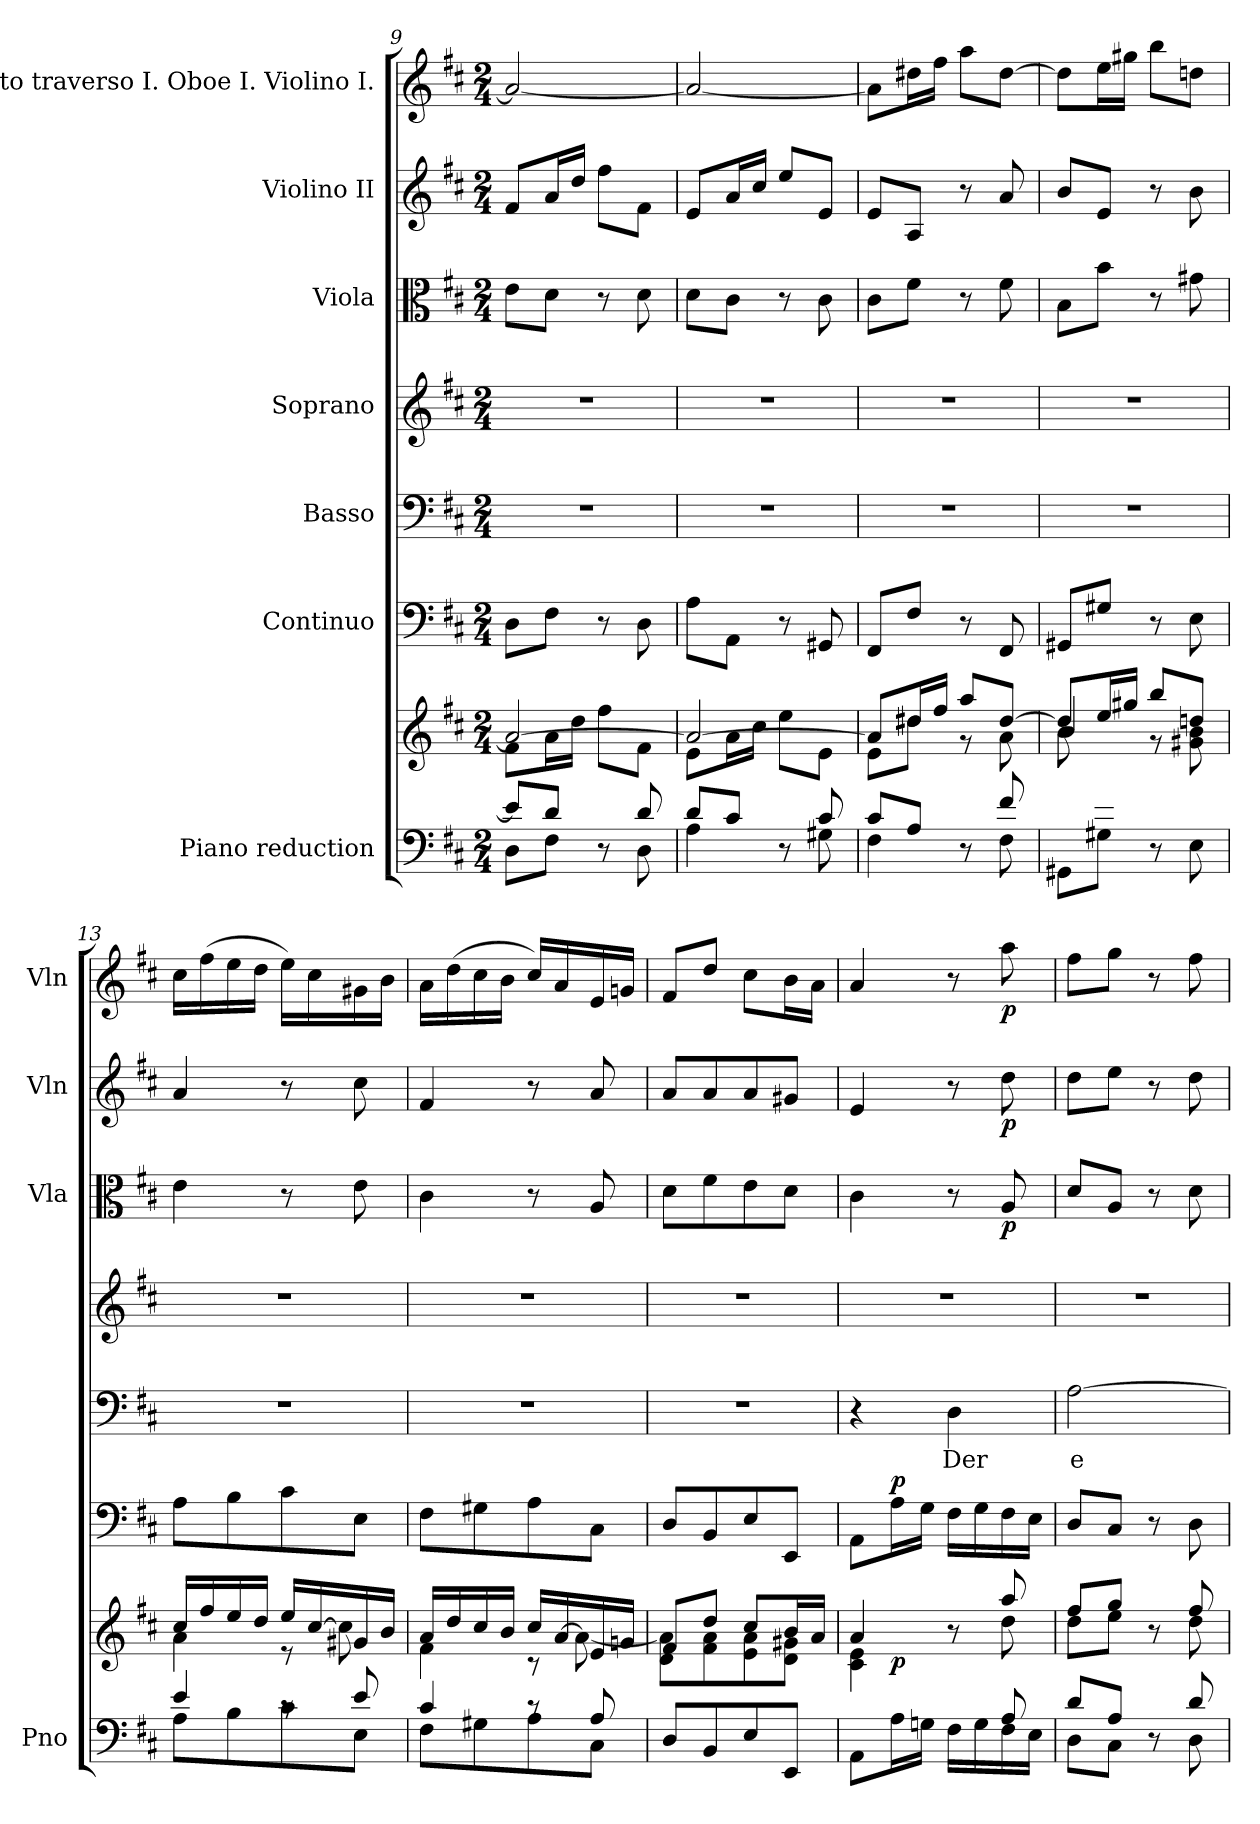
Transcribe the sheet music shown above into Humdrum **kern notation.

**kern	**kern	**dynam	**kern	**dynam	**kern	**text	**kern	**kern	**dynam	**kern	**dynam	**kern	**dynam
*part7	*part7	*part7	*part6	*part6	*part5	*part5	*part4	*part3	*part3	*part2	*part2	*part1	*part1
*staff8	*staff7	*staff7/8	*staff6	*staff6	*staff5	*staff5	*staff4	*staff3	*staff3	*staff2	*staff2	*staff1	*staff1
*I"Piano reduction	*	*	*I"Continuo	*	*I"Basso	*	*I"Soprano	*I"Viola	*	*I"Violino II	*	*I"Flauto traverso I. Oboe I. Violino I.	*
*I'Pno	*	*	*	*	*	*	*	*I'Vla	*	*I'Vln	*	*I'Vln	*
!!LO:LB:g=z
*clefF4	*clefG2	*	*clefF4	*	*clefF4	*	*clefG2	*clefC3	*	*clefG2	*	*clefG2	*
*k[f#c#]	*k[f#c#]	*	*k[f#c#]	*	*k[f#c#]	*	*k[f#c#]	*k[f#c#]	*	*k[f#c#]	*	*k[f#c#]	*
*M2/4	*M2/4	*	*M2/4	*	*M2/4	*	*M2/4	*M2/4	*	*M2/4	*	*M2/4	*
=9	=9	=9	=9	=9	=9	=9	=9	=9	=9	=9	=9	=9	=9
*^	*^	*	*	*	*	*	*	*	*	*	*	*	*
8e/L]	8D\L	2a/_	8f#\L	.	8D\L	.	2r	.	2r	8e\L	.	8f#/L	.	2a/_	.
8d/J	8F#\J	.	16a\L	.	8F#\J	.	.	.	.	8d\J	.	16a/L	.	.	.
.	.	.	16dd\JJ	.	.	.	.	.	.	.	.	16dd/JJ	.	.	.
8r	8ryy	.	8ff#\L	.	8r	.	.	.	.	8r	.	8ff#\L	.	.	.
8d/	8D\	.	8f#\J	.	8D\	.	.	.	.	8d\	.	8f#\J	.	.	.
=10	=10	=10	=10	=10	=10	=10	=10	=10	=10	=10	=10	=10	=10	=10	=10
8d/L	4A\	2a/_	8e\L	.	8A\L	.	2r	.	2r	8d\L	.	8e/L	.	2a/_	.
8c#/J	.	.	16a\L	.	8AA\J	.	.	.	.	8c#\J	.	16a/L	.	.	.
.	.	.	16cc#\JJ	.	.	.	.	.	.	.	.	16cc#/JJ	.	.	.
8r	8ryy	.	8ee\L	.	8r	.	.	.	.	8r	.	8ee/L	.	.	.
8c#/	8G#X\	.	8e\J	.	8GG#X/	.	.	.	.	8c#\	.	8e/J	.	.	.
=11	=11	=11	=11	=11	=11	=11	=11	=11	=11	=11	=11	=11	=11	=11	=11
8c#/L	4F#\	8a/L]	8e\L	.	8FF#/L	.	2r	.	2r	8c#\L	.	8e/L	.	8a\L]	.
8A/J	.	16dd#X/L	8dd#\J	.	8F#/J	.	.	.	.	8f#\J	.	8A/J	.	16dd#X\L	.
.	.	16ff#/JJ	.	.	.	.	.	.	.	.	.	.	.	16ff#\JJ	.
8r	8ryy	8aa/L	8r	.	8r	.	.	.	.	8r	.	8r	.	8aa\L	.
8f#/	8F#\	[8dd#/J	8a\	.	8FF#/	.	.	.	.	8f#\	.	8a/	.	[8dd#\J	.
=12	=12	=12	=12	=12	=12	=12	=12	=12	=12	=12	=12	=12	=12	=12	=12
*	*	*	*^	*	*	*	*	*	*	*	*	*	*	*	*
8ryy	8GG#X\L	8dd#/L]	4b/	8b\L	.	8GG#X/L	.	2r	.	2r	8B\L	.	8b/L	.	8dd#\L]	.
8e/J	8G#X\J	16ee/L	.	4.ryy	.	8G#X/J	.	.	.	.	8b\J	.	8e/J	.	16ee\L	.
.	.	16gg#X/JJ	.	.	.	.	.	.	.	.	.	.	.	.	16gg#X\JJ	.
8r	8ryy	8bb/L	8r	.	.	8r	.	.	.	.	8r	.	8r	.	8bb\L	.
8ryy	8E\	8ddn/J	8g#X\ 8b\	.	.	8E\	.	.	.	.	8g#X\	.	8b\	.	8ddn\J	.
*	*	*	*v	*v	*	*	*	*	*	*	*	*	*	*	*	*
=13	=13	=13	=13	=13	=13	=13	=13	=13	=13	=13	=13	=13	=13	=13	=13
4e/	8A\L	16cc#/LL	4a\	.	8A\L	.	2r	.	2r	4e\	.	4a/	.	16cc#\LL	.
.	.	16ff#/	.	.	.	.	.	.	.	.	.	.	.	(>16ff#\	.
.	8B\	16ee/	.	.	8B\	.	.	.	.	.	.	.	.	16ee\	.
.	.	16dd/JJ	.	.	.	.	.	.	.	.	.	.	.	16dd\JJ	.
8rc	8c#\	16ee/LL	8r	.	8c#\	.	.	.	.	8r	.	8r	.	16ee\LL)	.
.	.	[16cc#/	.	.	.	.	.	.	.	.	.	.	.	16cc#\	.
8e/	8E\J	16g#X/	8cc#\]	.	8E\J	.	.	.	.	8e\	.	8cc#\	.	16g#X\	.
.	.	16b/JJ	.	.	.	.	.	.	.	.	.	.	.	16b\JJ	.
=14	=14	=14	=14	=14	=14	=14	=14	=14	=14	=14	=14	=14	=14	=14	=14
4c#/	8F#\L	16a/LL	4f#\	.	8F#\L	.	2r	.	2r	4c#\	.	4f#/	.	16a\LL	.
.	.	16dd/	.	.	.	.	.	.	.	.	.	.	.	(>16dd\	.
.	8G#X\	16cc#/	.	.	8G#X\	.	.	.	.	.	.	.	.	16cc#\	.
.	.	16b/JJ	.	.	.	.	.	.	.	.	.	.	.	16b\JJ	.
8rc	8A\	16cc#/LL	8r	.	8A\	.	.	.	.	8r	.	8r	.	16cc#/LL)	.
.	.	[16a/	.	.	.	.	.	.	.	.	.	.	.	16a/	.
8A/	8C#\J	16e/	8a\_	.	8C#\J	.	.	.	.	8A/	.	8a/	.	16e/	.
.	.	16gn/JJ	.	.	.	.	.	.	.	.	.	.	.	16gn/JJ	.
*v	*v	*	*	*	*	*	*	*	*	*	*	*	*	*	*
=15	=15	=15	=15	=15	=15	=15	=15	=15	=15	=15	=15	=15	=15	=15
8D/L	8f#/L	8d\ 8a\]L	.	8D/L	.	2r	.	2r	8d\L	.	8a/L	.	8f#/L	.
8BB/	8dd/J	8f#\ 8a\	.	8BB/	.	.	.	.	8f#\	.	8a/	.	8dd/J	.
8E/	8cc#/L	8e\ 8a\	.	8E/	.	.	.	.	8e\	.	8a/	.	8cc#\L	.
8EE/J	16b/L	8d\ 8g#X\J	.	8EE/J	.	.	.	.	8d\J	.	8g#X/J	.	16b\L	.
.	16a/JJ	.	.	.	.	.	.	.	.	.	.	.	16a\JJ	.
=16	=16	=16	=16	=16	=16	=16	=16	=16	=16	=16	=16	=16	=16	=16
*^	*	*^	*	*	*	*	*	*	*	*	*	*	*	*
4ryy	8AA\L	4a/	4c#\ 4e\	8ryy	.	8AA\L	.	4r	.	2r	4c#\	.	4e/	.	4a/	.
!	!	!	!	!	!LO:DY:b	!	!LO:DY:a	!	!	!	!	!	!	!	!	!
.	16A\L	.	.	4.ryy	p	16A\L	p	.	.	.	.	.	.	.	.	.
.	16Gn\JJ	.	.	.	.	16G\JJ	.	.	.	.	.	.	.	.	.	.
!	!	!	!	!	!	!	!	!	!LO:LY:b	!	!	!	!	!	!	!
8ryy	16F#\LL	8r	8ryy	.	.	16F#\LL	.	4D\	Der	.	8r	.	8r	.	8r	.
.	16G\	.	.	.	.	16G\	.	.	.	.	.	.	.	.	.	.
!	!	!	!	!	!	!	!	!	!	!	!	!LO:DY:b	!	!LO:DY:b	!	!LO:DY:b
8A/	16F#\	8aa/	8dd\	.	.	16F#\	.	.	.	.	8A/	p	8dd\	p	8aa\	p
.	16E\JJ	.	.	.	.	16E\JJ	.	.	.	.	.	.	.	.	.	.
!!LO:PB:g=z
=17	=17	=17	=17	=17	=17	=17	=17	=17	=17	=17	=17	=17	=17	=17	=17	=17
!	!	!	!	!	!	!	!	!	!LO:LY:b	!	!	!	!	!	!	!
*	*	*	*v	*v	*	*	*	*	*	*	*	*	*	*	*	*
8d/L	8D\L	8ff#/L	8dd\L	.	8D/L	.	[2A\	e-	2r	8d/L	.	8dd\L	.	8ff#\L	.
8A/J	8C#\J	8gg/J	8ee\J	.	8C#/J	.	.	.	.	8A/J	.	8ee\J	.	8gg\J	.
8r	8ryy	8r	8ryy	.	8r	.	.	.	.	8r	.	8r	.	8r	.
8d/	8D\	8ff#/	8dd\	.	8D\	.	.	.	.	8d\	.	8dd\	.	8ff#\	.
*v	*v	*	*	*	*	*	*	*	*	*	*	*	*	*	*
*	*v	*v	*	*	*	*	*	*	*	*	*	*	*	*
=	=	=	=	=	=	=	=	=	=	=	=	=	=
*-	*-	*-	*-	*-	*-	*-	*-	*-	*-	*-	*-	*-	*-
